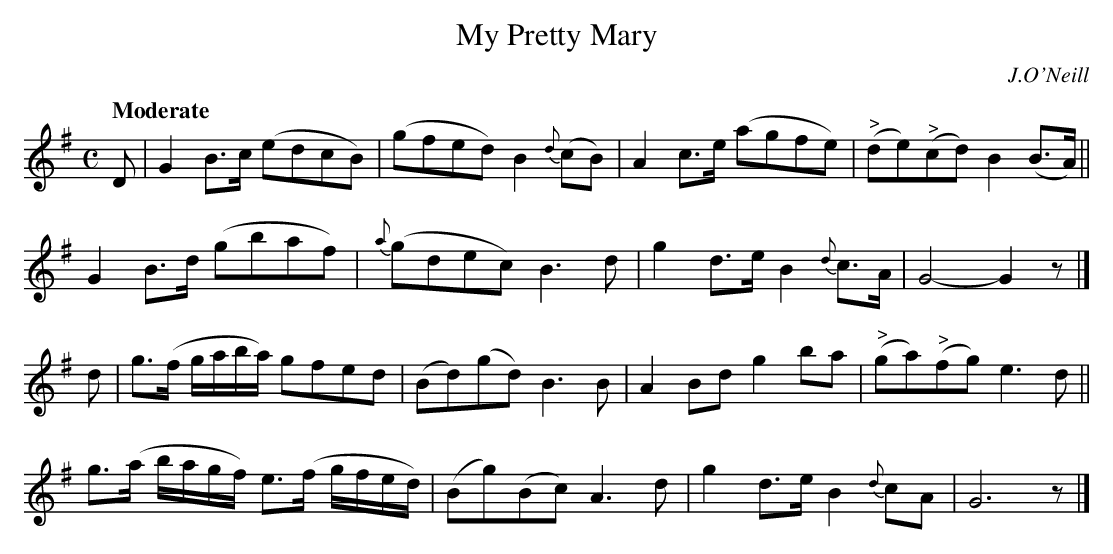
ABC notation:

X:1
T: My Pretty Mary
O: J.O'Neill
Q: "Moderate"
M: C
L: 1/8
K: G
D |\
G2B>c (edcB) | (gfed) B2{d}(cB) | A2c>e (agfe) | ("^>"de)("^>"cd) B2(B>A) ||
G2B>d (gbaf) | {a}(gdec) B3d | g2d>e B2{d}c>A | G4- G2z |]
d |\
g>(f g/a/b/a/) gfed | (Bd)(gd) B3B | A2Bd g2ba | ("^>"ga)("^>"fg) e3d ||
g>(a b/a/g/f/) e>(f g/f/e/d/) | (Bg)(Bc) A3d | g2d>e B2{d}cA | G6 z |]
